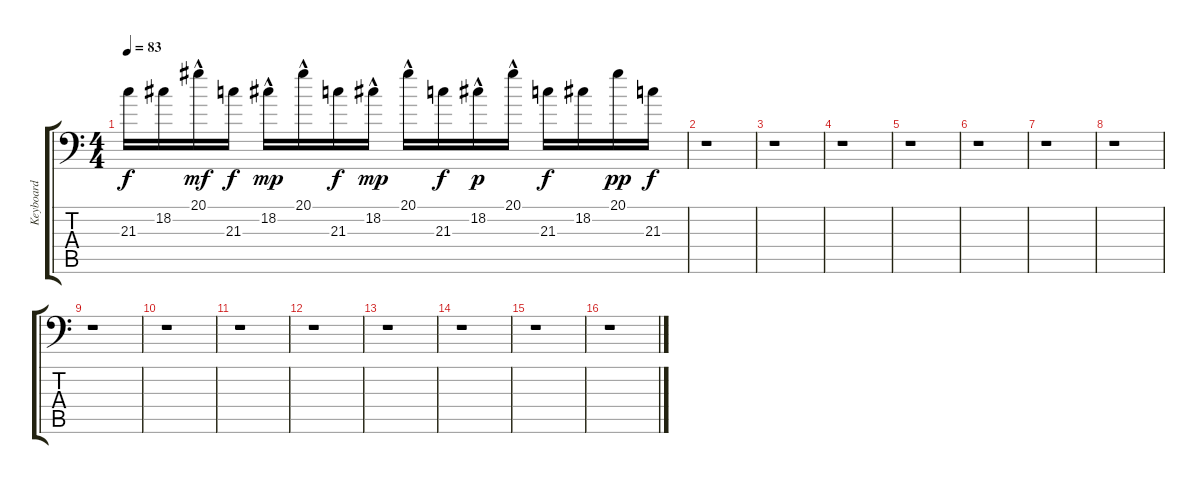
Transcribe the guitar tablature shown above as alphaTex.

\track ("Keyboard" "Keyboard") {instrument fx4atmosphere}
\staff {score tabs}
\tuning (C4 G3 Eb3 Bb2 F2 Bb1) {hide}
\ts (4 4)
\tempo 83
\clef f4
\ks c
21.3.16{dy f} 18.2.16 20.1{hac}.16{dy mf} 21.3.16{dy f} 18.2{hac}.16{dy mp} 20.1{hac}.16 21.3.16{dy f} 18.2{hac}.16{dy mp} 20.1{hac}.16 21.3.16{dy f} 18.2{hac}.16{dy p} 20.1{hac}.16 21.3.16{dy f} 18.2.16 20.1.16{dy pp} 21.3.16{dy f} |
r.1 |
r.1 |
r.1 |
r.1 |
r.1 |
r.1 |
r.1 |
r.1 |
r.1 |
r.1 |
r.1 |
r.1 |
r.1 |
r.1 |
r.1
